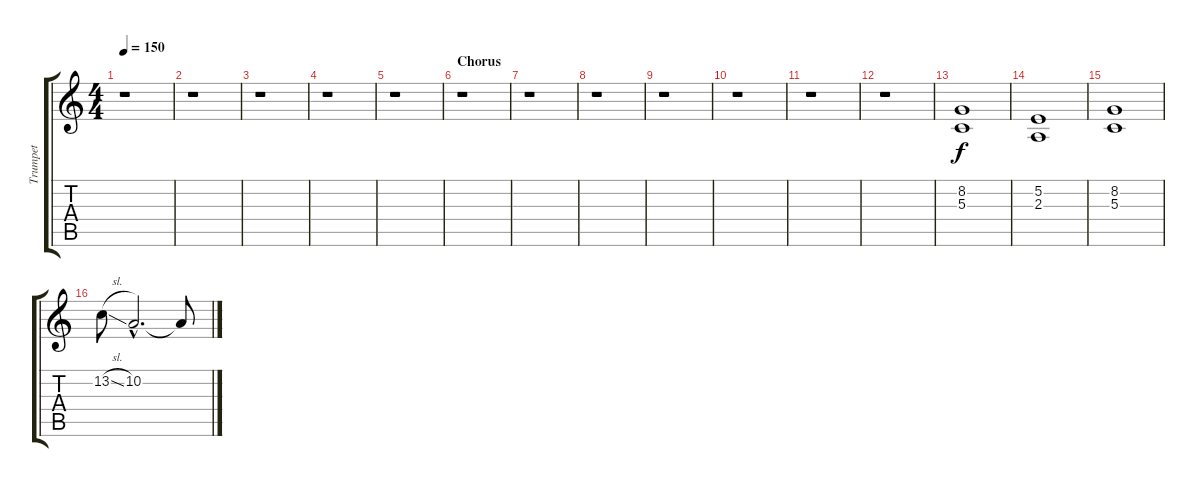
\track ("Trumpet" "Trumpet") {instrument trumpet}
\staff {score tabs}
\tuning (E4 B3 G3 D3 A2 E2) {hide}
\ts (4 4)
\tempo 150
\clef g2
\ks c
r.1{dy f} |
r.1 |
r.1 |
r.1 |
r.1 |
\section ("" "Chorus")
r.1 |
r.1 |
r.1 |
r.1 |
r.1 |
r.1 |
r.1 |
(8.2 5.3).1{volume 13} |
(5.2 2.3).1 |
(8.2 5.3).1 |
13.2{sl}.8 10.2{hac}.2{d} 10.2{t}.8
